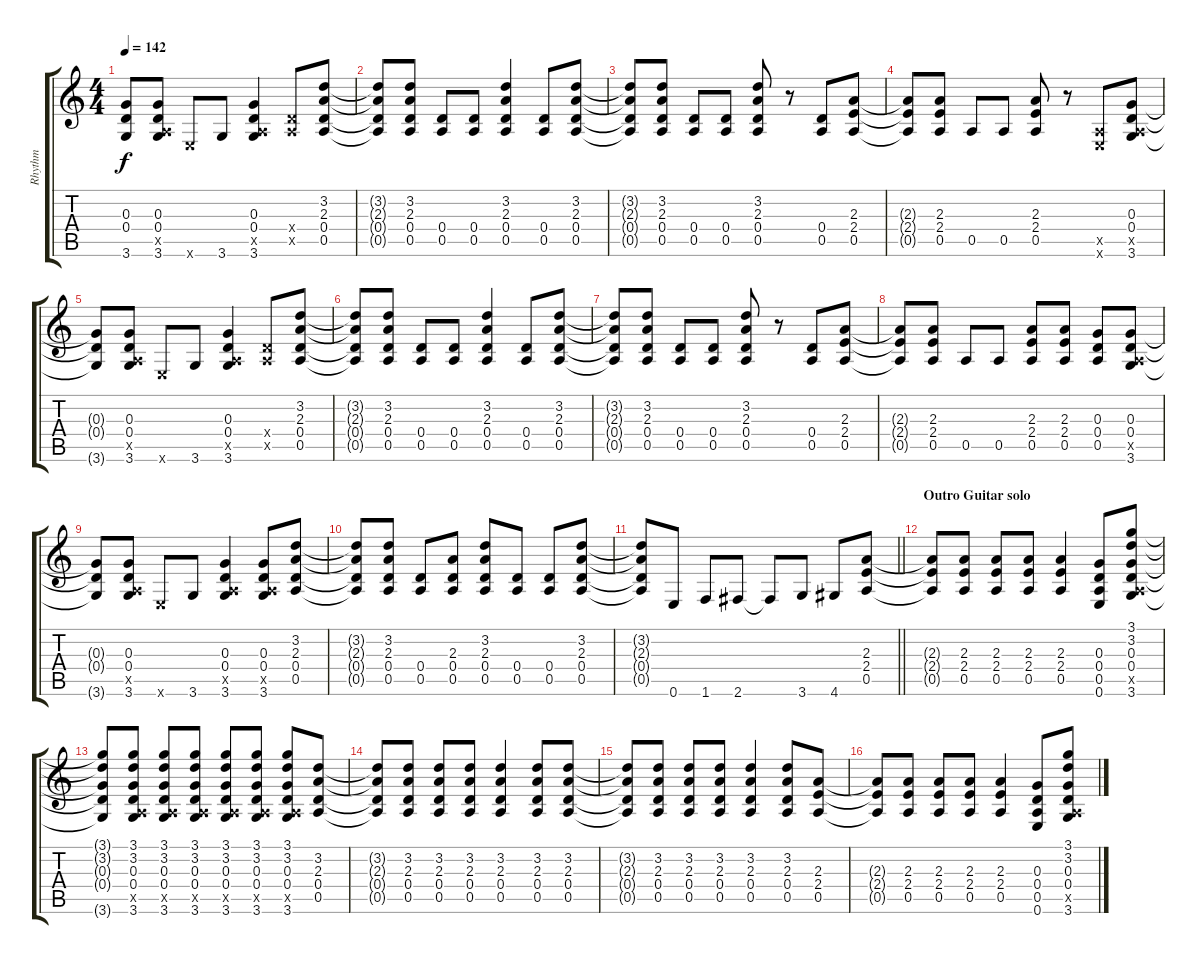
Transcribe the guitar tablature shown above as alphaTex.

\track ("Rhythm" "Rhythm") {instrument distortionguitar}
\staff {score tabs}
\tuning (E4 B3 G3 D3 A2 E2) {hide}
\ts (4 4)
\tempo 142
\clef g2
\ks c
(0.3{t} 0.4{t} 3.6{t}).8{dy f} (0.3 0.4 0.5{x} 3.6).8 0.6{x}.8 3.6.8 (0.3 0.4 0.5{x} 3.6).4 (0.4{x} 0.5{x}).8 (3.2 2.3 0.4 0.5).8 |
(3.2{t} 2.3{t} 0.4{t} 0.5{t}).8 (3.2 2.3 0.4 0.5).8 (0.4 0.5).8 (0.4 0.5).8 (3.2 2.3 0.4 0.5).4 (0.4 0.5).8 (3.2 2.3 0.4 0.5).8 |
(3.2{t} 2.3{t} 0.4{t} 0.5{t}).8 (3.2 2.3 0.4 0.5).8 (0.4 0.5).8 (0.4 0.5).8 (3.2 2.3 0.4 0.5).8 r.8 (0.4 0.5).8 (2.3 2.4 0.5).8 |
(2.3{t} 2.4{t} 0.5{t}).8 (2.3 2.4 0.5).8 0.5.8 0.5.8 (2.3 2.4 0.5).8 r.8 (0.5{x} 0.6{x}).8 (0.3 0.4 0.5{x} 3.6).8 |
(0.3{t} 0.4{t} 3.6{t}).8 (0.3 0.4 0.5{x} 3.6).8 0.6{x}.8 3.6.8 (0.3 0.4 0.5{x} 3.6).4 (0.4{x} 0.5{x}).8 (3.2 2.3 0.4 0.5).8 |
(3.2{t} 2.3{t} 0.4{t} 0.5{t}).8 (3.2 2.3 0.4 0.5).8 (0.4 0.5).8 (0.4 0.5).8 (3.2 2.3 0.4 0.5).4 (0.4 0.5).8 (3.2 2.3 0.4 0.5).8 |
(3.2{t} 2.3{t} 0.4{t} 0.5{t}).8 (3.2 2.3 0.4 0.5).8 (0.4 0.5).8 (0.4 0.5).8 (3.2 2.3 0.4 0.5).8 r.8 (0.4 0.5).8 (2.3 2.4 0.5).8 |
(2.3{t} 2.4{t} 0.5{t}).8 (2.3 2.4 0.5).8 0.5.8 0.5.8 (2.3 2.4 0.5).8 (2.3 2.4 0.5).8 (0.3 0.4 0.5).8 (0.3 0.4 0.5{x} 3.6).8 |
(0.3{t} 0.4{t} 3.6{t}).8 (0.3 0.4 0.5{x} 3.6).8 0.6{x}.8 3.6.8 (0.3 0.4 0.5{x} 3.6).4 (0.3 0.4 0.5{x} 3.6).8 (3.2 2.3 0.4 0.5).8 |
(3.2{t} 2.3{t} 0.4{t} 0.5{t}).8 (3.2 2.3 0.4 0.5).8 (0.4 0.5).8 (2.3 0.4 0.5).8 (3.2 2.3 0.4 0.5).8 (0.4 0.5).8 (0.4 0.5).8 (3.2 2.3 0.4 0.5).8 |
\barLineRight lightlight
(3.2{t} 2.3{t} 0.4{t} 0.5{t}).8 0.6.8 1.6.8 2.6.8 2.6{t}.8 3.6.8 4.6.8 (2.3 2.4 0.5).8 |
\section ("" "Outro Guitar solo")
(2.3{t} 2.4{t} 0.5{t}).8 (2.3 2.4 0.5).8 (2.3 2.4 0.5).8 (2.3 2.4 0.5).8 (2.3 2.4 0.5).4 (0.3 0.4 0.5 0.6).8 (3.1 3.2 0.3 0.4 0.5{x} 3.6).8 |
(3.1{t} 3.2{t} 0.3{t} 0.4{t} 3.6{t}).8 (3.1 3.2 0.3 0.4 0.5{x} 3.6).8 (3.1 3.2 0.3 0.4 0.5{x} 3.6).8 (3.1 3.2 0.3 0.4 0.5{x} 3.6).8 (3.1 3.2 0.3 0.4 0.5{x} 3.6).8 (3.1 3.2 0.3 0.4 0.5{x} 3.6).8 (3.1 3.2 0.3 0.4 0.5{x} 3.6).8 (3.2 2.3 0.4 0.5).8 |
(3.2{t} 2.3{t} 0.4{t} 0.5{t}).8 (3.2 2.3 0.4 0.5).8 (3.2 2.3 0.4 0.5).8 (3.2 2.3 0.4 0.5).8 (3.2 2.3 0.4 0.5).4 (3.2 2.3 0.4 0.5).8 (3.2 2.3 0.4 0.5).8 |
(3.2{t} 2.3{t} 0.4{t} 0.5{t}).8 (3.2 2.3 0.4 0.5).8 (3.2 2.3 0.4 0.5).8 (3.2 2.3 0.4 0.5).8 (3.2 2.3 0.4 0.5).4 (3.2 2.3 0.4 0.5).8 (2.3 2.4 0.5).8 |
(2.3{t} 2.4{t} 0.5{t}).8 (2.3 2.4 0.5).8 (2.3 2.4 0.5).8 (2.3 2.4 0.5).8 (2.3 2.4 0.5).4 (0.3 0.4 0.5 0.6).8 (3.1 3.2 0.3 0.4 0.5{x} 3.6).8
